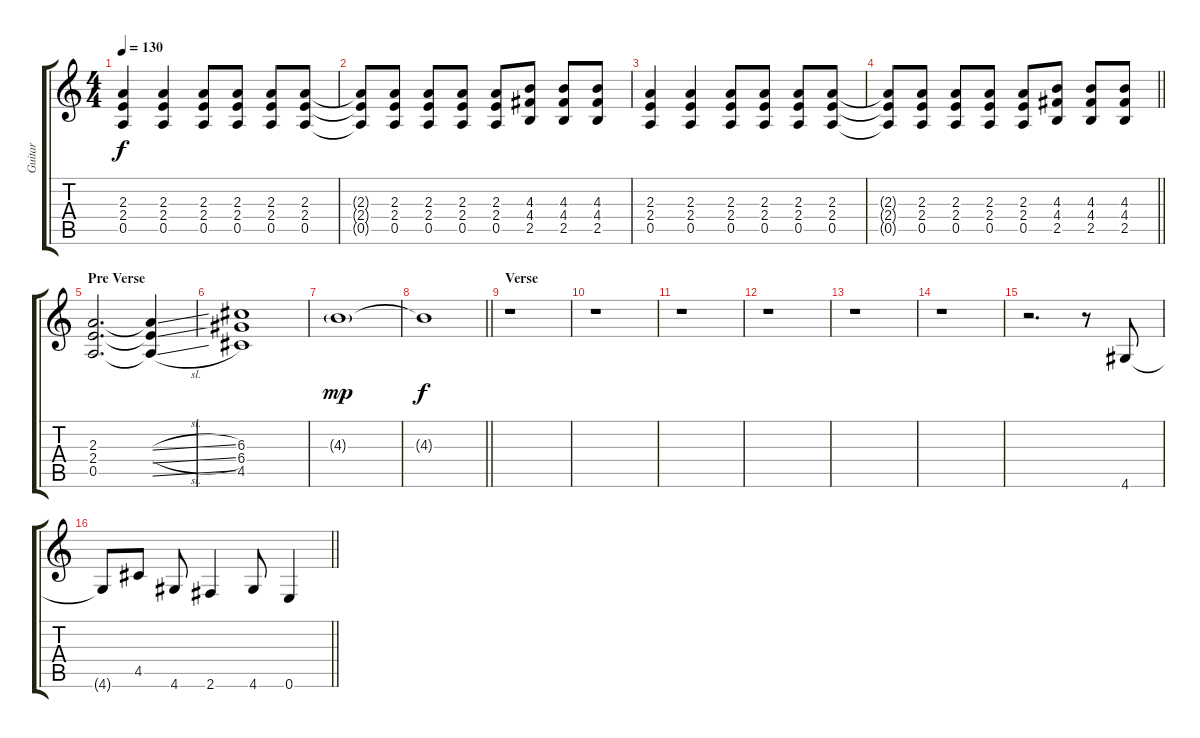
\track ("Guitar" "Guitar") {instrument distortionguitar}
\staff {score tabs}
\tuning (E4 B3 G3 D3 A2 E2) {hide}
\ts (4 4)
\tempo 130
\clef g2
\ks c
(2.3 2.4 0.5).4{dy f} (2.3 2.4 0.5).4 (2.3 2.4 0.5).8 (2.3 2.4 0.5).8 (2.3 2.4 0.5).8 (2.3 2.4 0.5).8 |
(2.3{t} 2.4{t} 0.5{t}).8 (2.3 2.4 0.5).8 (2.3 2.4 0.5).8 (2.3 2.4 0.5).8 (2.3 2.4 0.5).8 (4.3 4.4 2.5).8 (4.3 4.4 2.5).8 (4.3 4.4 2.5).8 |
(2.3 2.4 0.5).4 (2.3 2.4 0.5).4 (2.3 2.4 0.5).8 (2.3 2.4 0.5).8 (2.3 2.4 0.5).8 (2.3 2.4 0.5).8 |
\barLineRight lightlight
(2.3{t} 2.4{t} 0.5{t}).8 (2.3 2.4 0.5).8 (2.3 2.4 0.5).8 (2.3 2.4 0.5).8 (2.3 2.4 0.5).8 (4.3 4.4 2.5).8 (4.3 4.4 2.5).8 (4.3 4.4 2.5).8 |
\section ("" "Pre Verse")
(2.3 2.4 0.5).2{d} (2.3{sl t} 2.4{sl t} 0.5{sl t}).4 |
(6.3 6.4 4.5).1 |
4.3{g}.1{dy mp} |
\barLineRight lightlight
4.3{t}.1{dy f} |
\section ("" "Verse")
r.1 |
r.1 |
r.1 |
r.1 |
r.1 |
r.1 |
r.2{d} r.8 4.6.8 |
\barLineRight lightlight
4.6{t}.8 4.5.8 4.6.8 2.6.4 4.6.8 0.6.4
